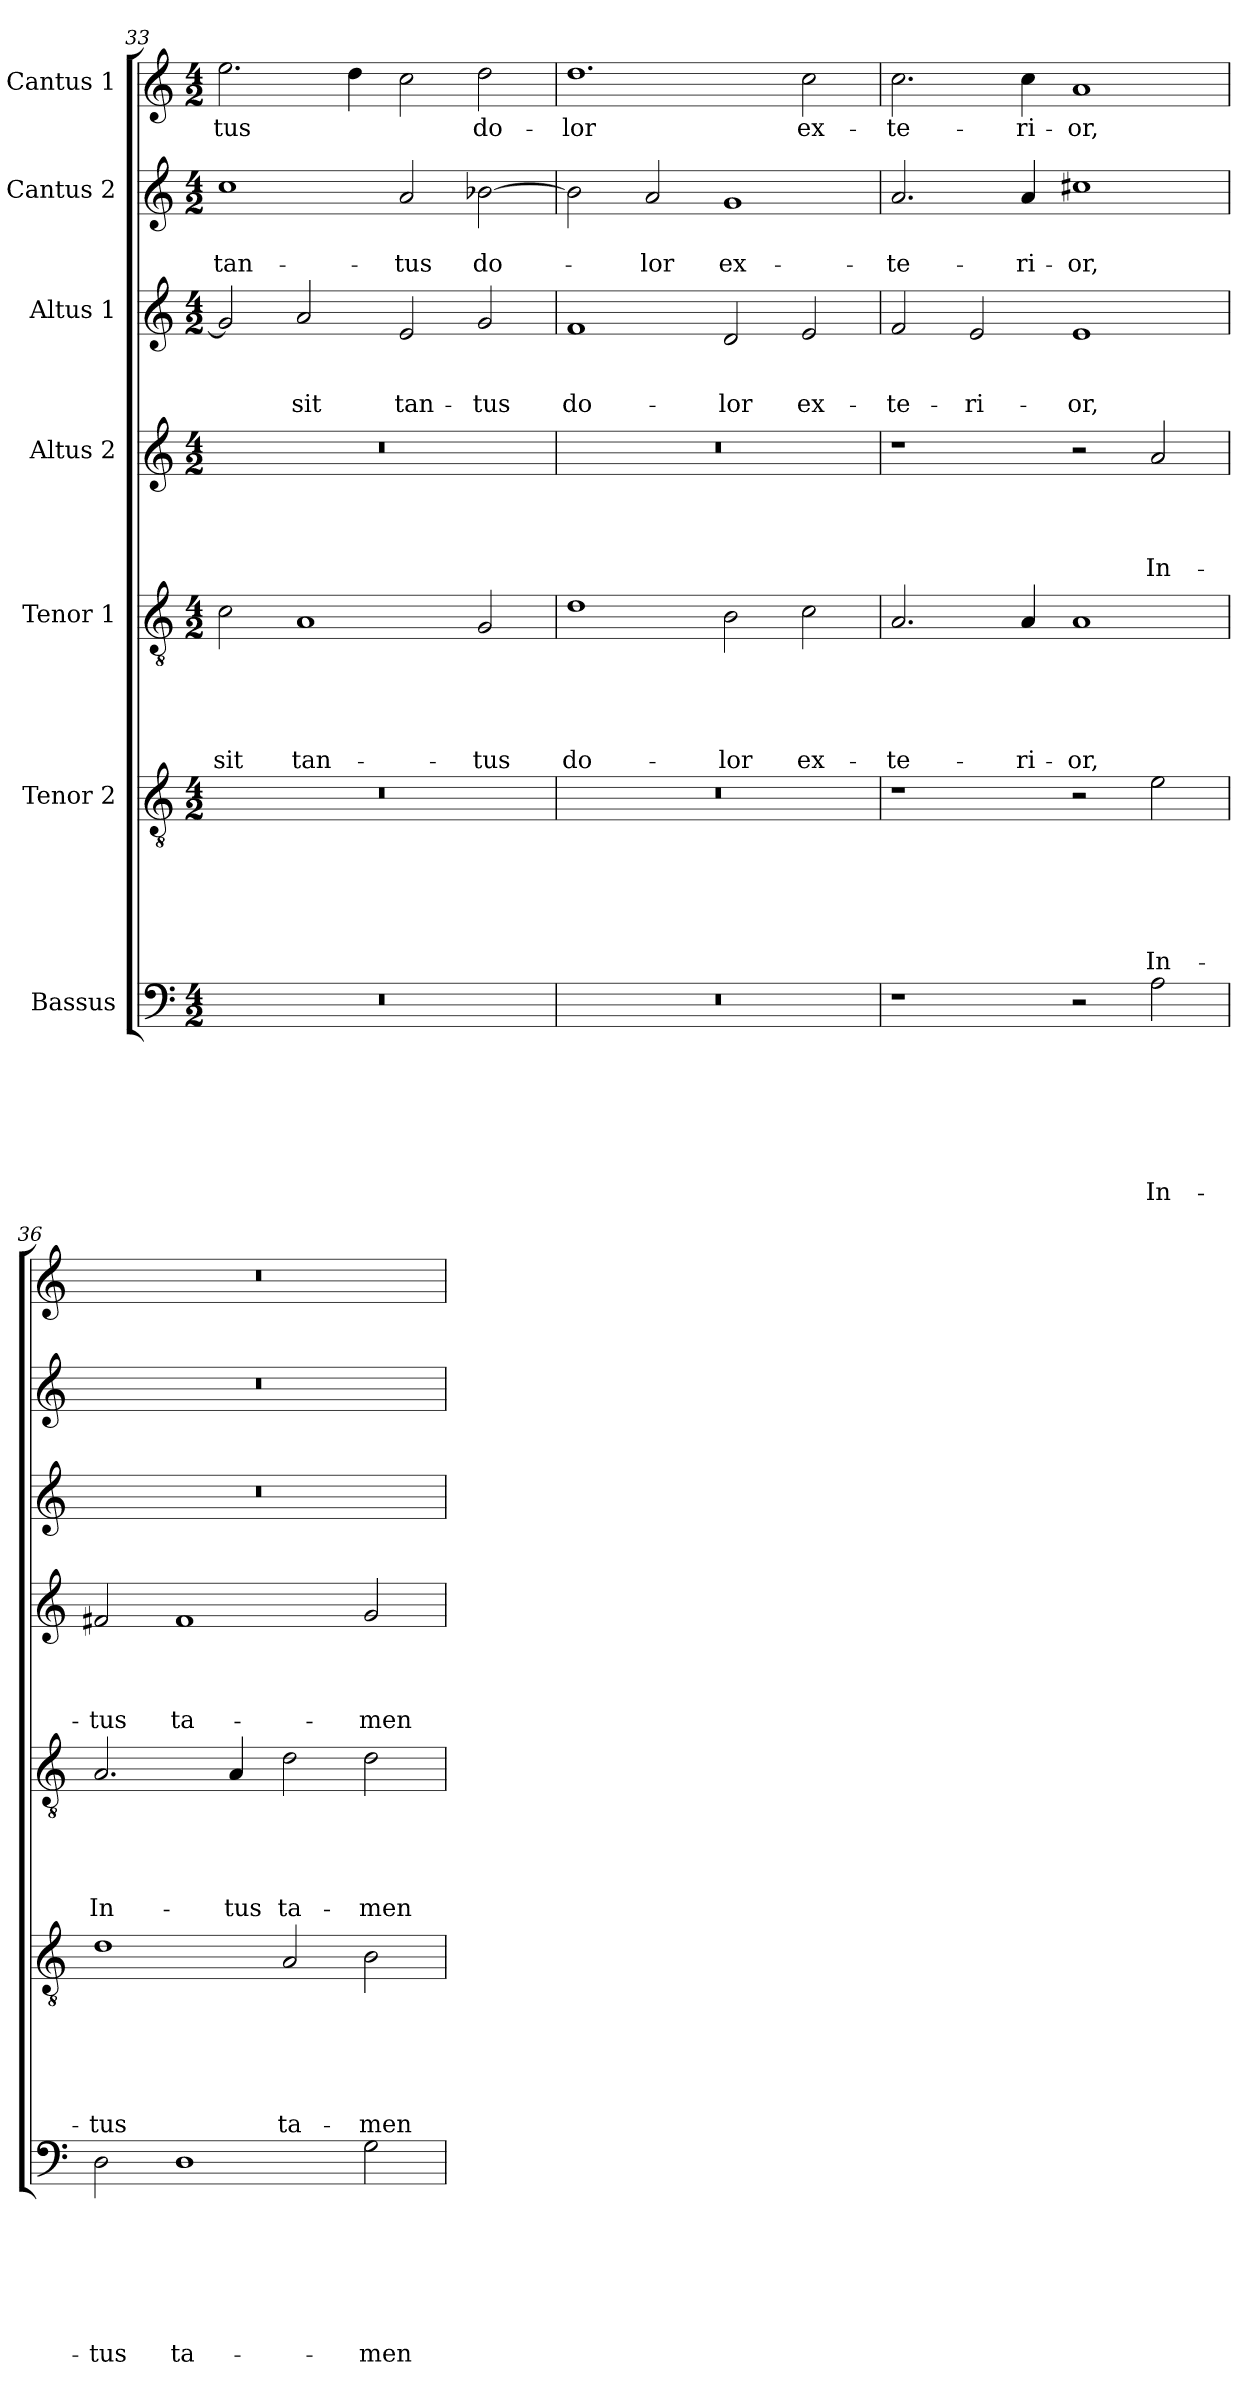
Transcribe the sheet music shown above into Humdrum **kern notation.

**kern	**text	**text	**text	**text	**text	**text	**text	**kern	**text	**text	**text	**text	**text	**text	**kern	**text	**text	**text	**text	**text	**kern	**text	**text	**text	**text	**kern	**text	**text	**text	**kern	**text	**text	**kern	**text
*part7	*part7	*part7	*part7	*part7	*part7	*part7	*part7	*part6	*part6	*part6	*part6	*part6	*part6	*part6	*part5	*part5	*part5	*part5	*part5	*part5	*part4	*part4	*part4	*part4	*part4	*part3	*part3	*part3	*part3	*part2	*part2	*part2	*part1	*part1
*staff7	*staff7	*staff7	*staff7	*staff7	*staff7	*staff7	*staff7	*staff6	*staff6	*staff6	*staff6	*staff6	*staff6	*staff6	*staff5	*staff5	*staff5	*staff5	*staff5	*staff5	*staff4	*staff4	*staff4	*staff4	*staff4	*staff3	*staff3	*staff3	*staff3	*staff2	*staff2	*staff2	*staff1	*staff1
*I"Bassus	*	*	*	*	*	*	*	*I"Tenor 2	*	*	*	*	*	*	*I"Tenor 1	*	*	*	*	*	*I"Altus 2	*	*	*	*	*I"Altus 1	*	*	*	*I"Cantus 2	*	*	*I"Cantus 1	*
*clefF4	*	*	*	*	*	*	*	*clefGv2	*	*	*	*	*	*	*clefGv2	*	*	*	*	*	*clefG2	*	*	*	*	*clefG2	*	*	*	*clefG2	*	*	*clefG2	*
*k[]	*	*	*	*	*	*	*	*k[]	*	*	*	*	*	*	*k[]	*	*	*	*	*	*k[]	*	*	*	*	*k[]	*	*	*	*k[]	*	*	*k[]	*
*a:	*	*	*	*	*	*	*	*a:	*	*	*	*	*	*	*a:	*	*	*	*	*	*a:	*	*	*	*	*a:	*	*	*	*a:	*	*	*a:	*
*M4/2	*	*	*	*	*	*	*	*M4/2	*	*	*	*	*	*	*M4/2	*	*	*	*	*	*M4/2	*	*	*	*	*M4/2	*	*	*	*M4/2	*	*	*M4/2	*
=33	=33	=33	=33	=33	=33	=33	=33	=33	=33	=33	=33	=33	=33	=33	=33	=33	=33	=33	=33	=33	=33	=33	=33	=33	=33	=33	=33	=33	=33	=33	=33	=33	=33	=33
!	!	!	!	!	!	!	!	!	!	!	!	!	!	!	!	!	!	!	!	!LO:LY:b	!	!	!	!	!	!	!	!	!	!	!	!LO:LY:b	!	!LO:LY:b
0r	.	.	.	.	.	.	.	0r	.	.	.	.	.	.	2c\	.	.	.	.	sit	0r	.	.	.	.	2g/]	.	.	.	1cc	.	tan-	2.ee\	-tus
!	!	!	!	!	!	!	!	!	!	!	!	!	!	!	!	!	!	!	!	!LO:LY:b	!	!	!	!	!	!	!	!	!LO:LY:b	!	!	!	!	!
.	.	.	.	.	.	.	.	.	.	.	.	.	.	.	1A	.	.	.	.	tan-	.	.	.	.	.	2a/	.	.	sit	.	.	.	.	.
.	.	.	.	.	.	.	.	.	.	.	.	.	.	.	.	.	.	.	.	.	.	.	.	.	.	.	.	.	.	.	.	.	4dd\	.
!	!	!	!	!	!	!	!	!	!	!	!	!	!	!	!	!	!	!	!	!	!	!	!	!	!	!	!	!	!LO:LY:b	!	!	!LO:LY:b	!	!
.	.	.	.	.	.	.	.	.	.	.	.	.	.	.	.	.	.	.	.	.	.	.	.	.	.	2e/	.	.	tan-	2a/	.	-tus	2cc\	.
!	!	!	!	!	!	!	!	!	!	!	!	!	!	!	!	!	!	!	!	!LO:LY:b	!	!	!	!	!	!	!	!	!LO:LY:b	!	!	!LO:LY:b	!	!LO:LY:b
.	.	.	.	.	.	.	.	.	.	.	.	.	.	.	2G/	.	.	.	.	-tus	.	.	.	.	.	2g/	.	.	-tus	[2b-X\	.	do-	2dd\	do-
=34	=34	=34	=34	=34	=34	=34	=34	=34	=34	=34	=34	=34	=34	=34	=34	=34	=34	=34	=34	=34	=34	=34	=34	=34	=34	=34	=34	=34	=34	=34	=34	=34	=34	=34
!	!	!	!	!	!	!	!	!	!	!	!	!	!	!	!	!	!	!	!	!LO:LY:b	!	!	!	!	!	!	!	!	!LO:LY:b	!	!	!	!	!LO:LY:b
0r	.	.	.	.	.	.	.	0r	.	.	.	.	.	.	1d	.	.	.	.	do-	0r	.	.	.	.	1f	.	.	do-	2b-\]	.	.	1.dd	-lor
!	!	!	!	!	!	!	!	!	!	!	!	!	!	!	!	!	!	!	!	!	!	!	!	!	!	!	!	!	!	!	!	!LO:LY:b	!	!
.	.	.	.	.	.	.	.	.	.	.	.	.	.	.	.	.	.	.	.	.	.	.	.	.	.	.	.	.	.	2a/	.	-lor	.	.
!	!	!	!	!	!	!	!	!	!	!	!	!	!	!	!	!	!	!	!	!LO:LY:b	!	!	!	!	!	!	!	!	!LO:LY:b	!	!	!LO:LY:b	!	!
.	.	.	.	.	.	.	.	.	.	.	.	.	.	.	2B\	.	.	.	.	-lor	.	.	.	.	.	2d/	.	.	-lor	1g	.	ex-	.	.
!	!	!	!	!	!	!	!	!	!	!	!	!	!	!	!	!	!	!	!	!LO:LY:b	!	!	!	!	!	!	!	!	!LO:LY:b	!	!	!	!	!LO:LY:b
.	.	.	.	.	.	.	.	.	.	.	.	.	.	.	2c\	.	.	.	.	ex-	.	.	.	.	.	2e/	.	.	ex-	.	.	.	2cc\	ex-
=35	=35	=35	=35	=35	=35	=35	=35	=35	=35	=35	=35	=35	=35	=35	=35	=35	=35	=35	=35	=35	=35	=35	=35	=35	=35	=35	=35	=35	=35	=35	=35	=35	=35	=35
!	!	!	!	!	!	!	!	!	!	!	!	!	!	!	!	!	!	!	!	!LO:LY:b	!	!	!	!	!	!	!	!	!LO:LY:b	!	!	!LO:LY:b	!	!LO:LY:b
1r	.	.	.	.	.	.	.	1r	.	.	.	.	.	.	2.A/	.	.	.	.	-te-	1r	.	.	.	.	2f/	.	.	-te-	2.a/	.	-te-	2.cc\	-te-
!	!	!	!	!	!	!	!	!	!	!	!	!	!	!	!	!	!	!	!	!	!	!	!	!	!	!	!	!	!LO:LY:b	!	!	!	!	!
.	.	.	.	.	.	.	.	.	.	.	.	.	.	.	.	.	.	.	.	.	.	.	.	.	.	2e/	.	.	-ri-	.	.	.	.	.
!	!	!	!	!	!	!	!	!	!	!	!	!	!	!	!	!	!	!	!	!LO:LY:b	!	!	!	!	!	!	!	!	!	!	!	!LO:LY:b	!	!LO:LY:b
.	.	.	.	.	.	.	.	.	.	.	.	.	.	.	4A/	.	.	.	.	-ri-	.	.	.	.	.	.	.	.	.	4a/	.	-ri-	4cc\	-ri-
!	!	!	!	!	!	!	!	!	!	!	!	!	!	!	!	!	!	!	!	!LO:LY:b	!	!	!	!	!	!	!	!	!LO:LY:b	!	!	!LO:LY:b	!	!LO:LY:b
2r	.	.	.	.	.	.	.	2r	.	.	.	.	.	.	1A	.	.	.	.	-or,	2r	.	.	.	.	1e	.	.	-or,	1cc#X	.	-or,	1a	-or,
!	!	!	!	!	!	!	!LO:LY:b	!	!	!	!	!	!	!LO:LY:b	!	!	!	!	!	!	!	!	!	!	!LO:LY:b	!	!	!	!	!	!	!	!	!
2A\	.	.	.	.	.	.	In-	2e\	.	.	.	.	.	In-	.	.	.	.	.	.	2a/	.	.	.	In-	.	.	.	.	.	.	.	.	.
!!LO:LB:g=z
=36	=36	=36	=36	=36	=36	=36	=36	=36	=36	=36	=36	=36	=36	=36	=36	=36	=36	=36	=36	=36	=36	=36	=36	=36	=36	=36	=36	=36	=36	=36	=36	=36	=36	=36
!	!	!	!	!	!	!	!LO:LY:b	!	!	!	!	!	!	!LO:LY:b	!	!	!	!	!	!LO:LY:b	!	!	!	!	!LO:LY:b	!	!	!	!	!	!	!	!	!
2D\	.	.	.	.	.	.	-tus	1d	.	.	.	.	.	-tus	2.A/	.	.	.	.	In-	2f#X/	.	.	.	-tus	0r	.	.	.	0r	.	.	0r	.
!	!	!	!	!	!	!	!LO:LY:b	!	!	!	!	!	!	!	!	!	!	!	!	!	!	!	!	!	!LO:LY:b	!	!	!	!	!	!	!	!	!
1D	.	.	.	.	.	.	ta-	.	.	.	.	.	.	.	.	.	.	.	.	.	1f#	.	.	.	ta-	.	.	.	.	.	.	.	.	.
!	!	!	!	!	!	!	!	!	!	!	!	!	!	!	!	!	!	!	!	!LO:LY:b	!	!	!	!	!	!	!	!	!	!	!	!	!	!
.	.	.	.	.	.	.	.	.	.	.	.	.	.	.	4A/	.	.	.	.	-tus	.	.	.	.	.	.	.	.	.	.	.	.	.	.
!	!	!	!	!	!	!	!	!	!	!	!	!	!	!LO:LY:b	!	!	!	!	!	!LO:LY:b	!	!	!	!	!	!	!	!	!	!	!	!	!	!
.	.	.	.	.	.	.	.	2A/	.	.	.	.	.	ta-	2d\	.	.	.	.	ta-	.	.	.	.	.	.	.	.	.	.	.	.	.	.
!	!	!	!	!	!	!	!LO:LY:b	!	!	!	!	!	!	!LO:LY:b	!	!	!	!	!	!LO:LY:b	!	!	!	!	!LO:LY:b	!	!	!	!	!	!	!	!	!
2G\	.	.	.	.	.	.	-men	2B\	.	.	.	.	.	-men	2d\	.	.	.	.	-men	2g/	.	.	.	-men	.	.	.	.	.	.	.	.	.
=	=	=	=	=	=	=	=	=	=	=	=	=	=	=	=	=	=	=	=	=	=	=	=	=	=	=	=	=	=	=	=	=	=	=
*-	*-	*-	*-	*-	*-	*-	*-	*-	*-	*-	*-	*-	*-	*-	*-	*-	*-	*-	*-	*-	*-	*-	*-	*-	*-	*-	*-	*-	*-	*-	*-	*-	*-	*-
